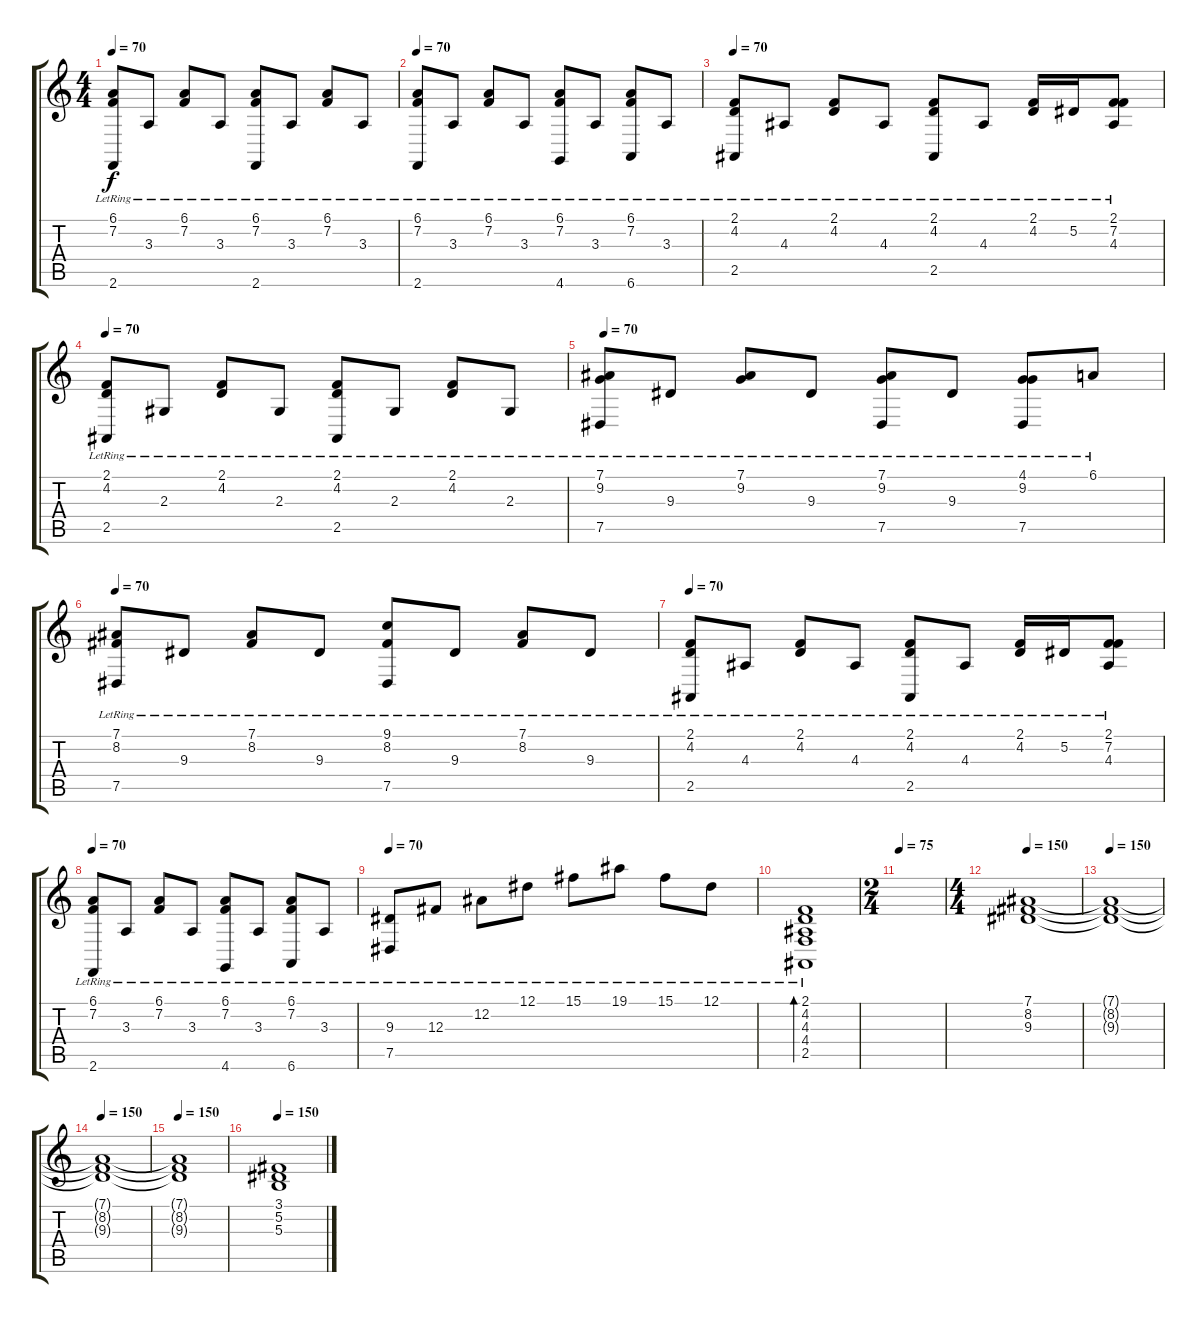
\track "" {instrument stringensemble1}
\staff {score tabs}
\tuning (Eb4 Bb3 Gb3 Db3 Ab2 Eb2) {hide}
\ts (4 4)
\tempo 70
\clef g2
\ks c
(6.1{lr} 7.2{lr} 2.6{lr}).8{dy f instrument acousticgrandpiano} 3.3{lr}.8 (6.1{lr} 7.2{lr}).8 3.3{lr}.8 (6.1{lr} 7.2{lr} 2.6{lr}).8 3.3{lr}.8 (6.1{lr} 7.2{lr}).8 3.3{lr}.8 |
\tempo 70
(6.1{lr} 7.2{lr} 2.6{lr}).8{instrument acousticgrandpiano} 3.3{lr}.8 (6.1{lr} 7.2{lr}).8 3.3{lr}.8 (6.1{lr} 7.2{lr} 4.6{lr}).8 3.3{lr}.8 (6.1{lr} 7.2{lr} 6.6{lr}).8 3.3{lr}.8 |
\tempo 70
(2.1{lr} 4.2{lr} 2.5{lr}).8{instrument acousticgrandpiano} 4.3{lr}.8 (2.1{lr} 4.2{lr}).8 4.3{lr}.8 (2.1{lr} 4.2{lr} 2.5{lr}).8 4.3{lr}.8 (2.1{lr} 4.2{lr}).16 5.2{lr}.16 (2.1{lr} 7.2{lr} 4.3{lr}).8 |
\tempo 70
(2.1{lr} 4.2{lr} 2.5{lr}).8{instrument acousticgrandpiano} 2.3{lr}.8 (2.1{lr} 4.2{lr}).8 2.3{lr}.8 (2.1{lr} 4.2{lr} 2.5{lr}).8 2.3{lr}.8 (2.1{lr} 4.2{lr}).8 2.3{lr}.8 |
\tempo 70
(7.1{lr} 9.2{lr} 7.5{lr}).8{instrument acousticgrandpiano} 9.3{lr}.8 (7.1{lr} 9.2{lr}).8 9.3{lr}.8 (7.1{lr} 9.2{lr} 7.5{lr}).8 9.3{lr}.8 (4.1{lr} 9.2{lr} 7.5{lr}).8 6.1{lr}.8 |
\tempo 70
(7.1{lr} 8.2{lr} 7.5{lr}).8{instrument acousticgrandpiano} 9.3{lr}.8 (7.1{lr} 8.2{lr}).8 9.3{lr}.8 (9.1{lr} 8.2{lr} 7.5{lr}).8 9.3{lr}.8 (7.1{lr} 8.2{lr}).8 9.3{lr}.8 |
\tempo 70
(2.1{lr} 4.2{lr} 2.5{lr}).8{instrument acousticgrandpiano} 4.3{lr}.8 (2.1{lr} 4.2{lr}).8 4.3{lr}.8 (2.1{lr} 4.2{lr} 2.5{lr}).8 4.3{lr}.8 (2.1{lr} 4.2{lr}).16 5.2{lr}.16 (2.1{lr} 7.2{lr} 4.3{lr}).8 |
\tempo 70
(6.1{lr} 7.2{lr} 2.6{lr}).8{instrument acousticgrandpiano} 3.3{lr}.8 (6.1{lr} 7.2{lr}).8 3.3{lr}.8 (6.1{lr} 7.2{lr} 4.6{lr}).8 3.3{lr}.8 (6.1{lr} 7.2{lr} 6.6{lr}).8 3.3{lr}.8 |
\tempo 70
(9.3{lr} 7.5{lr}).8{instrument acousticgrandpiano} 12.3{lr}.8 12.2{lr}.8 12.1{lr}.8 15.1{lr}.8 19.1{lr}.8 15.1{lr}.8 12.1{lr}.8 |
(2.1{lr} 4.2{lr} 4.3{lr} 4.4{lr} 2.5{lr}).1{bd 480 instrument acousticgrandpiano} |
\ts (2 4)
\tempo 75
|
\ts (4 4)
\tempo 150
(7.1 8.2 9.3).1{instrument stringensemble1} |
\tempo 150
(7.1{t} 8.2{t} 9.3{t}).1 |
\tempo 150
(7.1{t} 8.2{t} 9.3{t}).1 |
\tempo 150
(7.1{t} 8.2{t} 9.3{t}).1 |
\tempo 150
(3.1 5.2 5.3).1
